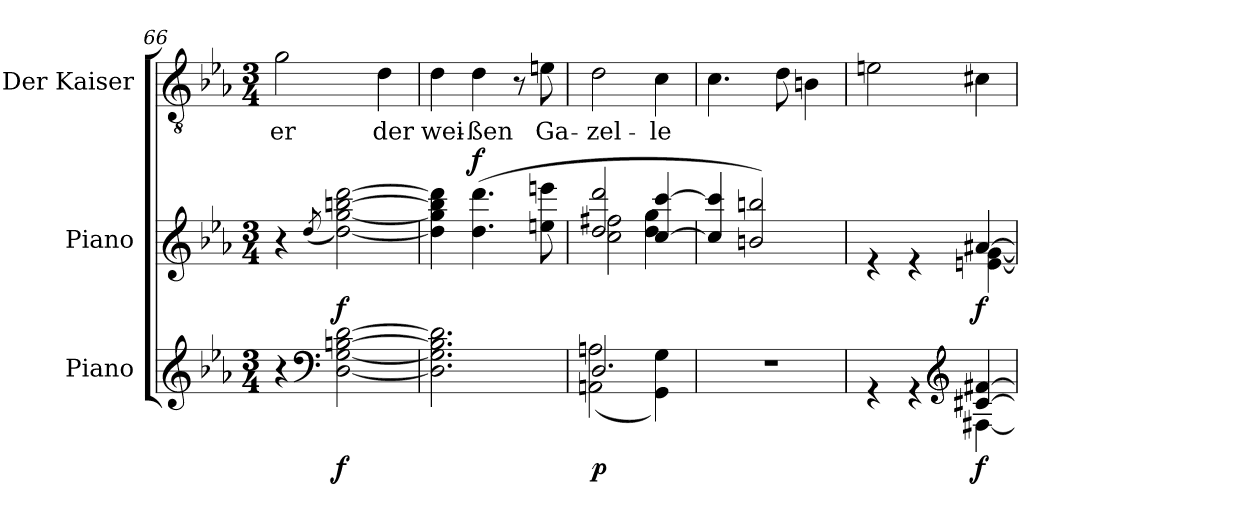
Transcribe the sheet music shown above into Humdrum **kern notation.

**kern	**dynam	**kern	**dynam	**kern	**text
*part3	*part3	*part2	*part2	*part1	*part1
*staff3	*staff3	*staff2	*staff2	*staff1	*staff1
*I"Piano	*	*I"Piano	*	*I"Der Kaiser	*
*I'Pno	*	*I'Pno.	*	*I'K.	*
*clefG2	*	*clefG2	*	*clefGv2	*
*k[b-e-a-]	*	*k[b-e-a-]	*	*k[b-e-a-]	*
*M3/4	*	*M3/4	*	*M3/4	*
=66	=66	=66	=66	=66	=66
!	!	!	!	!	!LO:LY:b
4r	.	4r	.	2g\	er
*clefF4	*	*	*	*	*
.	.	(<8qdd/	.	.	.
!	!LO:DY:b	!	!LO:DY:b	!	!
[2D\ [2G\ [2Bn\ [2d\	f	[2dd\ [2gg\ [2bbn\ [2ddd\)	f	.	.
!	!	!	!	!	!LO:LY:b
.	.	.	.	4d\	der
=67	=67	=67	=67	=67	=67
!	!	!	!	!	!LO:LY:b
2.D\] 2.G\] 2.B\] 2.d\]	.	4dd\] 4gg\] 4bb\] 4ddd\]	.	4d\	wei-
!	!	!	!LO:DY:a	!	!LO:LY:b
.	.	(>4.dd\ 4.ddd\	f	4d\	-ßen
.	.	.	.	8r	.
!	!	!	!	!	!LO:LY:b
.	.	8een\ 8eeen\	.	8en\	Ga-
=68	=68	=68	=68	=68	=68
*^	*	*^	*	*	*
!	!	!LO:DY:b	!	!	!	!	!LO:LY:b
2.D/	(<2AAn\ 2An\	p	2dd/ 2ddd/	2cc\ 2ff#X\	.	2d\	-zel-
!	!	!	!	!	!	!	!LO:LY:b
.	4GG\ 4G\)	.	[4cc/ [4ccc/	4dd\ 4gg\	.	4c\	-le
*v	*v	*	*	*	*	*	*
*	*	*v	*v	*	*	*
!!LO:LB:g=z
=69	=69	=69	=69	=69	=69
2.r	.	4cc/] 4ccc/]	.	4.c\	.
.	.	2bn/ 2bbn/)	.	.	.
.	.	.	.	8d\	.
.	.	.	.	4Bn\	.
=70	=70	=70	=70	=70	=70
*^	*	*^	*	*	*
4rGG	2ryy	.	4re	2ryy	.	2en\	.
4rGG	.	.	4re	.	.	.	.
*clefG2	*	*	*	*	*	*	*
!	!	!LO:DY:b	!	!	!LO:DY:b	!	!
[4c#X/ [4f#X/	[4F#X\	f	[4a#X/	[4en\ [4g\	f	4c#X\	.
*v	*v	*	*	*	*	*	*
*	*	*v	*v	*	*	*
=	=	=	=	=	=
*-	*-	*-	*-	*-	*-
